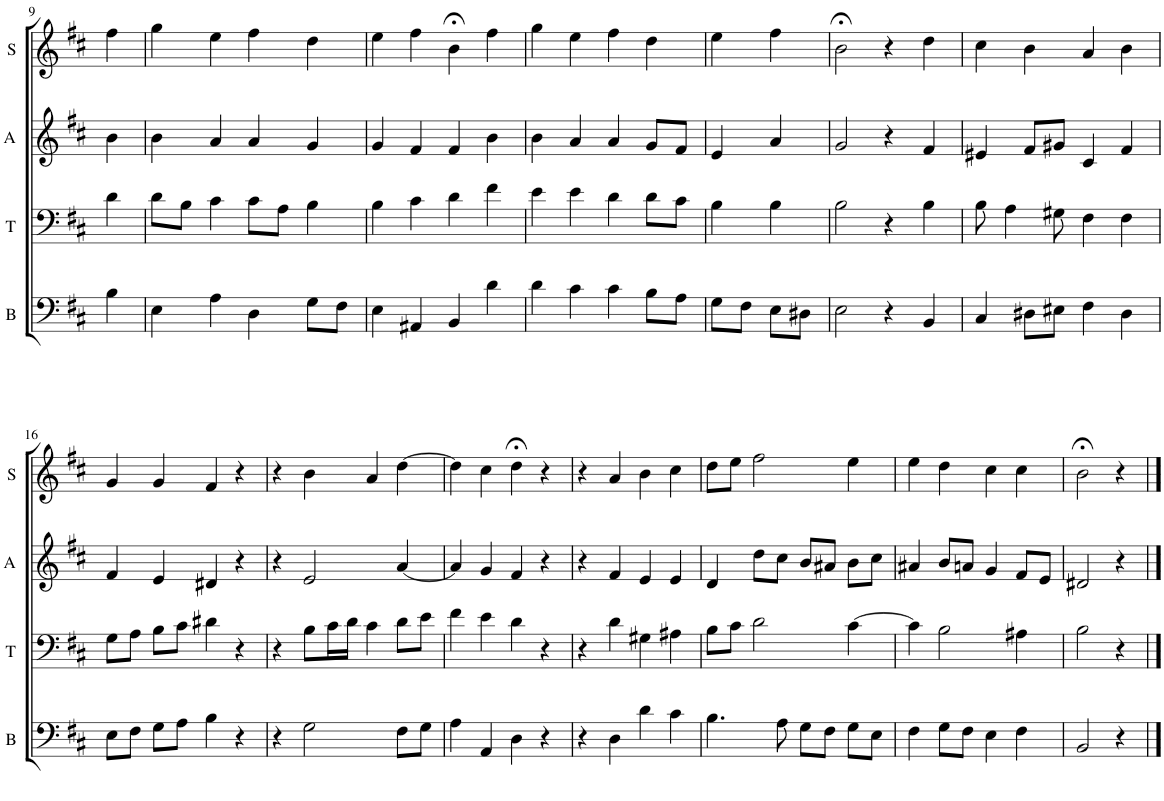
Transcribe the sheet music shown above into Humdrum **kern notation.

**kern	**kern	**kern	**kern
*part4	*part3	*part2	*part1
*staff4	*staff3	*staff2	*staff1
*I"B	*I"T	*I"A	*I"S
*I'B	*I'T	*I'A	*I'S
!!LO:PB:g=z
*clefF4	*clefF4	*clefG2	*clefG2
*k[f#c#]	*k[f#c#]	*k[f#c#]	*k[f#c#]
*M4/4	*M4/4	*M4/4	*M4/4
=9	=9	=9	=9
4B\	4d\	4b\	4ff#\
=10	=10	=10	=10
4E\	8d\L	4b\	4gg\
.	8B\J	.	.
4A\	4c#\	4a/	4ee\
4D\	8c#\L	4a/	4ff#\
.	8A\J	.	.
8G\L	4B\	4g/	4dd\
8F#\J	.	.	.
=11	=11	=11	=11
4E\	4B\	4g/	4ee\
4AA#X/	4c#\	4f#/	4ff#\
4BB/	4d\	4f#/	4b;<\
4d\	4f#\	4b\	4ff#\
=12	=12	=12	=12
4d\	4e\	4b\	4gg\
4c#\	4e\	4a/	4ee\
4c#\	4d\	4a/	4ff#\
8B\L	8d\L	8g/L	4dd\
8A\J	8c#\J	8f#/J	.
=13	=13	=13	=13
8G\L	4B\	4e/	4ee\
8F#\J	.	.	.
8E\L	4B\	4a/	4ff#\
8D#X\J	.	.	.
=14	=14	=14	=14
2E\	2B\	2g/	2b;<\
4r	4r	4r	4r
4BB/	4B\	4f#/	4dd\
=15	=15	=15	=15
4C#/	8B\	4e#X/	4cc#\
.	4A\	.	.
8D#X\L	.	8f#/L	4b\
8E#X\J	8G#X\	8g#X/J	.
4F#\	4F#\	4c#/	4a/
4D#\	4F#\	4f#/	4b\
!!LO:LB:g=z
=16	=16	=16	=16
8E\L	8G\L	4f#/	4g/
8F#\J	8A\J	.	.
8G\L	8B\L	4e/	4g/
8A\J	8c#\J	.	.
4B\	4d#X\	4d#X/	4f#/
4r	4r	4r	4r
=17	=17	=17	=17
4r	4r	4r	4r
2G\	8B\L	2e/	4b\
.	16c#\L	.	.
.	16d\JJ	.	.
.	4c#\	.	4a/
8F#\L	8d\L	[4a/	[4dd\
8G\J	8e\J	.	.
=18	=18	=18	=18
4A\	4f#\	4a/]	4dd\]
4AA/	4e\	4g/	4cc#\
4D\	4d\	4f#/	4dd;<\
4r	4r	4r	4r
=19	=19	=19	=19
4r	4r	4r	4r
4D\	4d\	4f#/	4a/
4d\	4G#X\	4e/	4b\
4c#\	4A#X\	4e/	4cc#\
=20	=20	=20	=20
4.B\	8B\L	4d/	8dd\L
.	8c#\J	.	8ee\J
.	2d\	8dd\L	2ff#\
8A\	.	8cc#\J	.
8G\L	.	8b/L	.
8F#\J	.	8a#X/J	.
8G\L	[4c#\	8b\L	4ee\
8E\J	.	8cc#\J	.
=21	=21	=21	=21
4F#\	4c#\]	4a#X/	4ee\
8G\L	2B\	8b/L	4dd\
8F#\J	.	8an/J	.
4E\	.	4g/	4cc#\
4F#\	4A#X\	8f#/L	4cc#\
.	.	8e/J	.
=22	=22	=22	=22
2BB/	2B\	2d#X/	2b;<\
4r	4r	4r	4r
==	==	==	==
*-	*-	*-	*-
